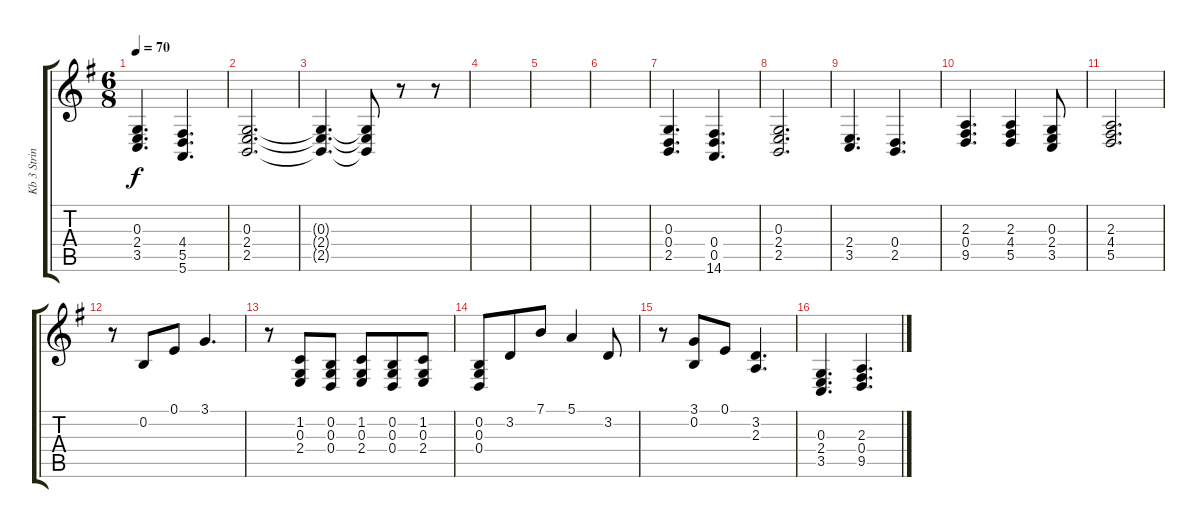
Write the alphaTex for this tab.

\track ("Kb 3 Strings" "Kb 3 Strin") {instrument stringensemble2}
\staff {score tabs}
\tuning (E4 B3 G3 D3 A2 E2) {hide}
\ts (6 8)
\tempo 70
\clef g2
\ks g
(0.3 2.4 3.5).4{d dy f} (4.4 5.5 5.6).4{d} |
(0.3 2.4 2.5).2{d} |
(0.3{t} 2.4{t} 2.5{t}).4{d} (0.3{t} 2.4{t} 2.5{t}).8 r.8 r.8 |
|
|
|
(0.3 0.4 2.5).4{d} (0.4 0.5 14.6).4{d} |
(0.3 2.4 2.5).2{d} |
(2.4 3.5).4{d} (0.4 2.5).4{d} |
(2.3 0.4 9.5).4{d} (2.3 4.4 5.5).4 (0.3 2.4 3.5).8 |
(2.3 4.4 5.5).2{d} |
r.8 0.2.8 0.1.8 3.1.4{d} |
r.8 (1.2 0.3 2.4).8 (0.2 0.3 0.4).8 (1.2 0.3 2.4).8 (0.2 0.3 0.4).8 (1.2 0.3 2.4).8 |
(0.2 0.3 0.4).8 3.2.8 7.1.8 5.1.4 3.2.8 |
r.8 (3.1 0.2).8 0.1.8 (3.2 2.3).4{d} |
(0.3 2.4 3.5).4{d} (2.3 0.4 9.5).4{d}
